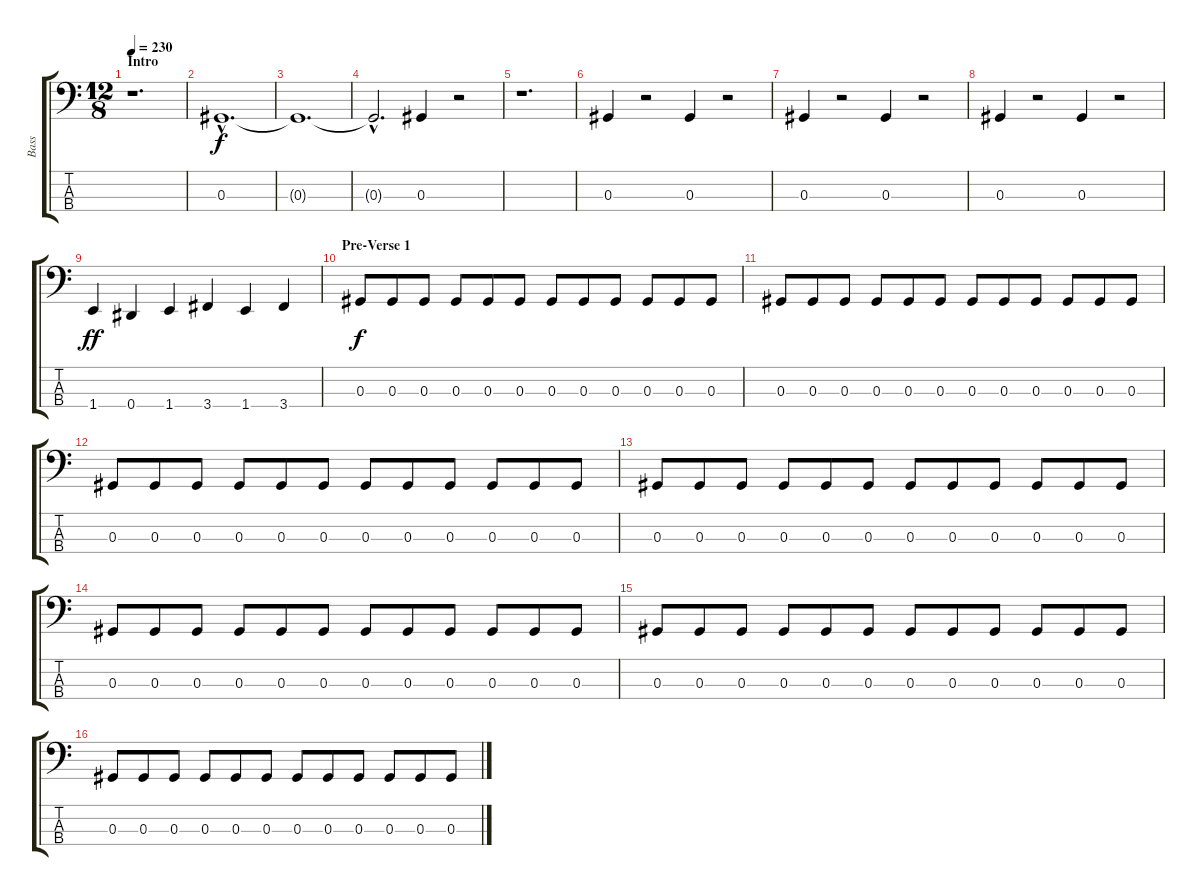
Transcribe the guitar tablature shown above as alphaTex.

\track ("Bass" "Bass") {instrument electricbasspick}
\staff {score tabs}
\tuning (Gb2 Db2 Ab1 Eb1) {hide}
\ts (12 8)
\section ("" "Intro")
\tempo 230
\clef f4
\ks c
r.1{d dy f instrument electricbasspick} |
0.3{hac}.1{d} |
0.3{t}.1{d} |
0.3{hac t}.2{d} 0.3.4 r.2 |
r.1{d} |
0.3.4 r.2 0.3.4 r.2 |
0.3.4 r.2 0.3.4 r.2 |
0.3.4 r.2 0.3.4 r.2 |
1.4.4{dy ff} 0.4.4 1.4.4 3.4.4 1.4.4 3.4.4 |
\section ("" "Pre-Verse 1")
0.3.8{dy f} 0.3.8 0.3.8 0.3.8 0.3.8 0.3.8 0.3.8 0.3.8 0.3.8 0.3.8 0.3.8 0.3.8 |
0.3.8 0.3.8 0.3.8 0.3.8 0.3.8 0.3.8 0.3.8 0.3.8 0.3.8 0.3.8 0.3.8 0.3.8 |
0.3.8 0.3.8 0.3.8 0.3.8 0.3.8 0.3.8 0.3.8 0.3.8 0.3.8 0.3.8 0.3.8 0.3.8 |
0.3.8 0.3.8 0.3.8 0.3.8 0.3.8 0.3.8 0.3.8 0.3.8 0.3.8 0.3.8 0.3.8 0.3.8 |
0.3.8 0.3.8 0.3.8 0.3.8 0.3.8 0.3.8 0.3.8 0.3.8 0.3.8 0.3.8 0.3.8 0.3.8 |
0.3.8 0.3.8 0.3.8 0.3.8 0.3.8 0.3.8 0.3.8 0.3.8 0.3.8 0.3.8 0.3.8 0.3.8 |
0.3.8 0.3.8 0.3.8 0.3.8 0.3.8 0.3.8 0.3.8 0.3.8 0.3.8 0.3.8 0.3.8 0.3.8
